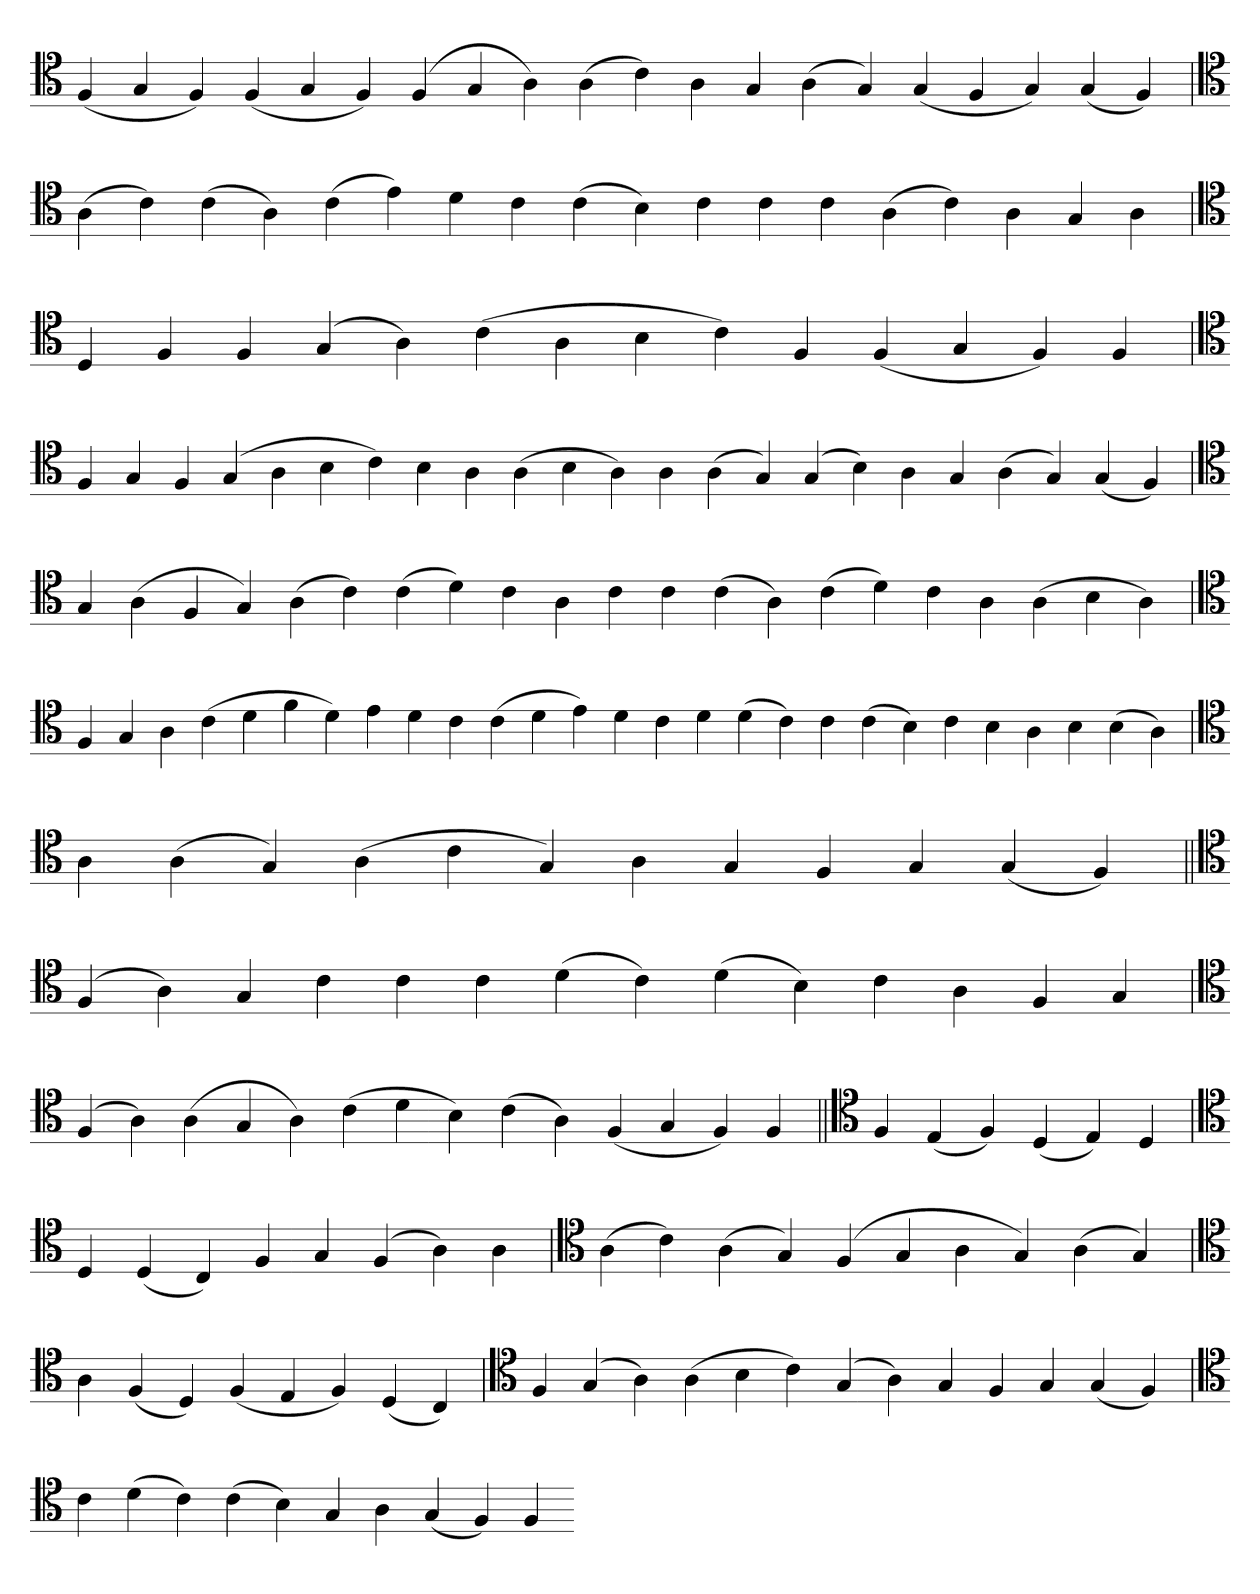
**kern
*part1
*staff1
*clefC4
=
(4F
4G
4F)
(4F
4G
4F)
(4F
4G
4A)
(4A
4c)
4A
4G
(4A
4G)
(4G
4F
4G)
(4G
4F)
='
*clefC4
(4A
4c)
(4c
4A)
(4c
4e)
4d
4c
(4c
4B)
4c
4c
4c
(4A
4c)
4A
4G
4A
=`
*clefC4
4D
4F
4F
(4G
4A)
(4c
4A
4B
4c)
4F
(4F
4G
4F)
4F
=
*clefC4
4F
4G
4F
(4G
4A
4B
4c)
4B
4A
(4A
4B
4A)
4A
(4A
4G)
(4G
4B)
4A
4G
(4A
4G)
(4G
4F)
=`
*clefC4
4G
(4A
4F
4G)
(4A
4c)
(4c
4d)
4c
4A
4c
4c
(4c
4A)
(4c
4d)
4c
4A
(4A
4B
4A)
=
*clefC4
4F
4G
4A
(4c
4d
4f
4d)
4e
4d
4c
(4c
4d
4e)
4d
4c
4d
(4d
4c)
4c
(4c
4B)
4c
4B
4A
4B
(4B
4A)
=`
*clefC4
4A
(4A
4G)
(4A
4c
4G)
4A
4G
4F
4G
(4G
4F)
=||
*clefC4
(4F
4A)
4G
4c
4c
4c
(4d
4c)
(4d
4B)
4c
4A
4F
4G
=`
*clefC4
(4F
4A)
(4A
4G
4A)
(4c
4d
4B)
(4c
4A)
(4F
4G
4F)
4F
=||
*clefC4
4F
(4E
4F)
(4D
4E)
4D
=`
*clefC4
4D
(4D
4C)
4F
4G
(4F
4A)
4A
=`
*clefC4
(4A
4c)
(4A
4G)
(4F
4G
4A
4G)
(4A
4G)
='
*clefC4
4A
(4F
4D)
(4F
4E
4F)
(4D
4C)
=`
*clefC4
4F
(4G
4A)
(4A
4B
4c)
(4G
4A)
4G
4F
4G
(4G
4F)
=
*clefC4
4c
(4d
4c)
(4c
4B)
4G
4A
(4G
4F)
4F
=-
*-
